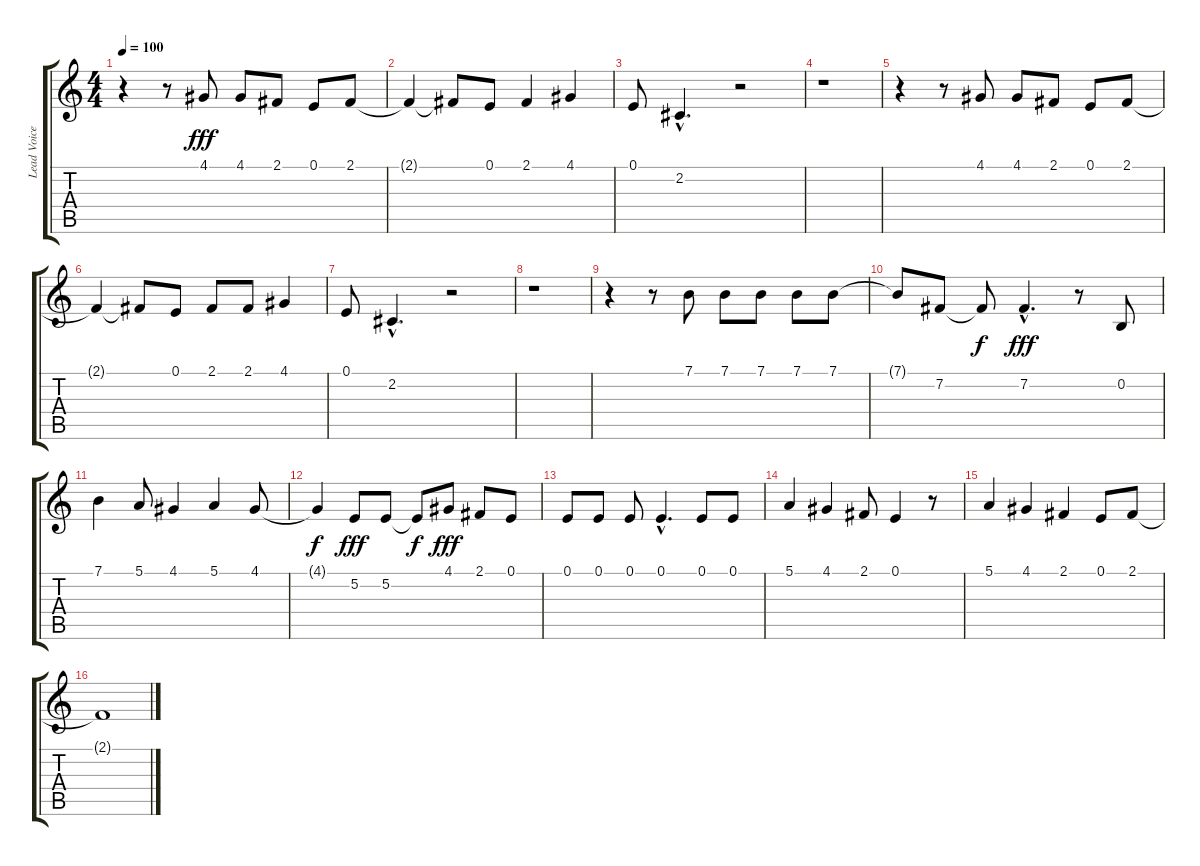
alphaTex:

\track ("Lead Voice" "Lead Voice") {instrument altosax}
\staff {score tabs}
\tuning (E4 B3 G3 D3 A2 E2) {hide}
\ts (4 4)
\tempo 100
\clef g2
\ks c
r.4{dy fff} r.8 4.1.8 4.1.8 2.1.8 0.1.8 2.1.8 |
2.1{t}.4 2.1{t}.8 0.1.8 2.1.4 4.1.4 |
0.1.8 2.2{hac}.4{d} r.2 |
r.1 |
r.4 r.8 4.1.8 4.1.8 2.1.8 0.1.8 2.1.8 |
2.1{t}.4 2.1{t}.8 0.1.8 2.1.8 2.1.8 4.1.4 |
0.1.8 2.2{hac}.4{d} r.2 |
r.1 |
r.4 r.8 7.1.8 7.1.8 7.1.8 7.1.8 7.1.8 |
7.1{t}.8 7.2.8 7.2{t}.8{dy f} 7.2{hac}.4{d dy fff} r.8 0.2.8 |
7.1.4 5.1.8 4.1.4 5.1.4 4.1.8 |
4.1{t}.4{dy f} 5.2.8{dy fff} 5.2.8 5.2{t}.8{dy f} 4.1.8{dy fff} 2.1.8 0.1.8 |
0.1.8 0.1.8 0.1.8 0.1{hac}.4{d} 0.1.8 0.1.8 |
5.1.4 4.1.4 2.1.8 0.1.4 r.8 |
5.1.4 4.1.4 2.1.4 0.1.8 2.1.8 |
2.1{t}.1
